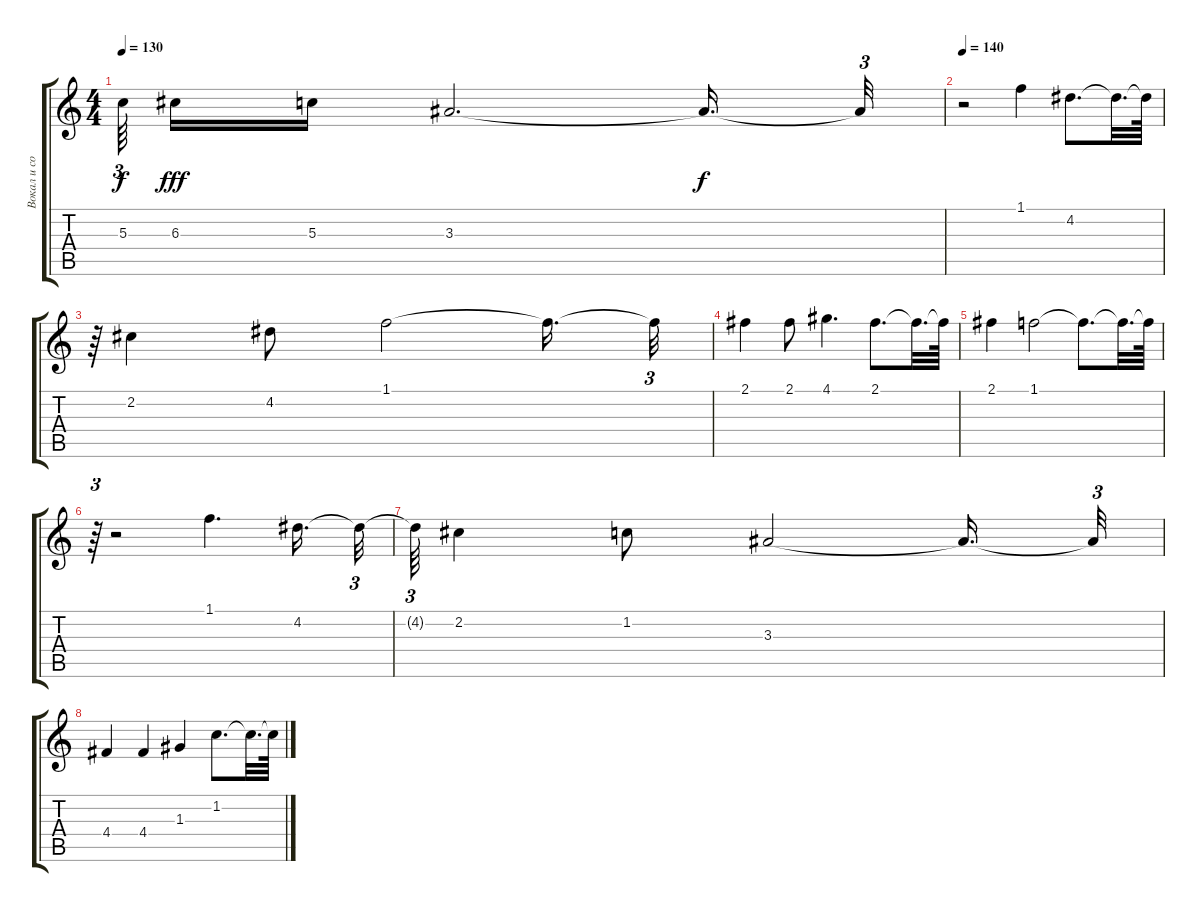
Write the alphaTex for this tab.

\track ("Вокал и соло" "Вокал и со") {instrument overdrivenguitar}
\staff {score tabs}
\tuning (E4 B3 G3 D3 A2 E2) {hide}
\ts (4 4)
\tempo 130
\clef g2
\ks c
5.3{t}.64{tu (3 2) dy f beam splitsecondary} 6.3.16{dy fff} 5.3.16 3.3.2{d} 3.3{t}.16{d dy f} 3.3{t}.32{tu (3 2)} |
\tempo 140
r.2 1.1.4{instrument sopranosax} 4.2.8{d} 4.2{t}.32{d} 4.2{t}.64 |
r.64{tu (3 2)} 2.2.4 4.2.8 1.1.2 1.1{t}.16{d} 1.1{t}.32{tu (3 2)} |
2.1.4 2.1.8 4.1.4{d} 2.1.8{d} 2.1{t}.32{d} 2.1{t}.64 |
2.1.4 1.1.2 1.1{t}.8{d} 1.1{t}.32{d} 1.1{t}.64 |
r.64{tu (3 2)} r.2 1.1.4{d} 4.2.16{d} 4.2{t}.32{tu (3 2)} |
4.2{t}.64{tu (3 2)} 2.2.4 1.2.8 3.3.2 3.3{t}.16{d} 3.3{t}.32{tu (3 2)} |
4.4.4 4.4.4 1.3.4 1.2.8{d} 1.2{t}.32{d} 1.2{t}.64
